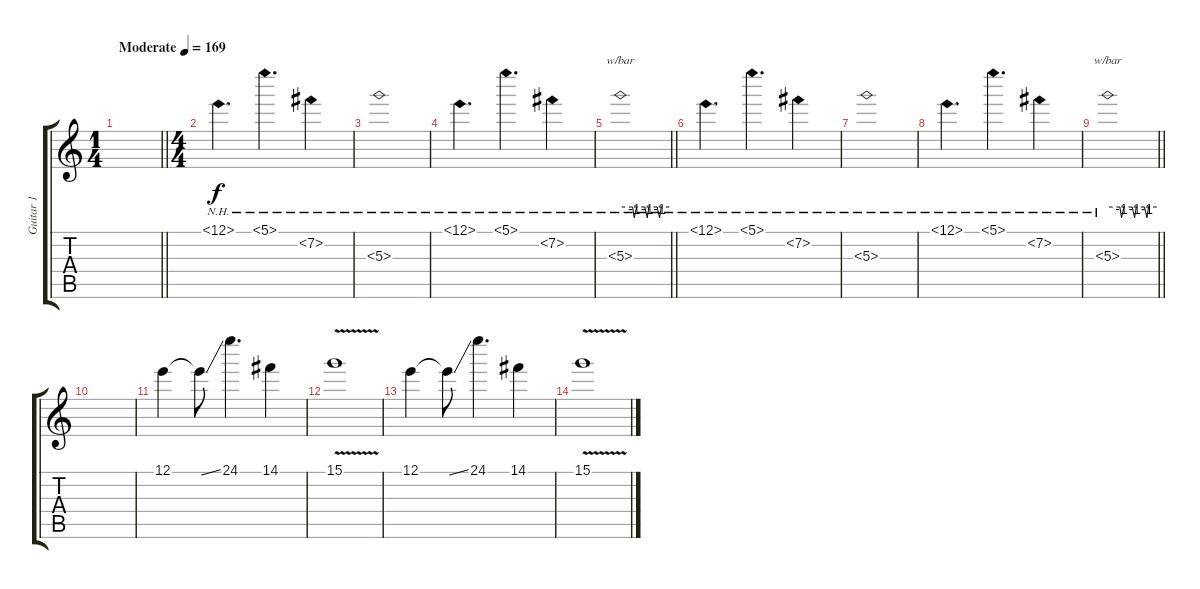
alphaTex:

\track ("Guitar 1" "Guitar 1") {instrument distortionguitar}
\staff {score tabs}
\tuning (E4 B3 G3 D3 A2 D2) {hide}
\ts (1 4)
\tempo (169 "Moderate")
\clef g2
\barLineRight lightlight
\ks c
|
\ts (4 4)
12.1{nh}.4{d} 5.1{nh}.4{d} 7.2{nh}.4 |
5.3{nh}.1 |
12.1{nh}.4{d} 5.1{nh}.4{d} 7.2{nh}.4 |
\barLineRight lightlight
5.3{nh}.1{tbe (custom default 0 0 15 0 17 -4 20 0 30 0 33 -4 35 0 45 0 48 -4 50 0 60 0)} |
12.1{nh}.4{d} 5.1{nh}.4{d} 7.2{nh}.4 |
5.3{nh}.1 |
12.1{nh}.4{d} 5.1{nh}.4{d} 7.2{nh}.4 |
\barLineRight lightlight
5.3{nh}.1{tbe (custom default 0 0 15 0 17 -4 20 0 30 0 33 -4 35 0 45 0 48 -4 50 0 60 0)} |
|
12.1.4 12.1{ss t}.8 24.1.4{d} 14.1.4 |
15.1{v}.1 |
12.1.4 12.1{ss t}.8 24.1.4{d} 14.1.4 |
15.1{v}.1
